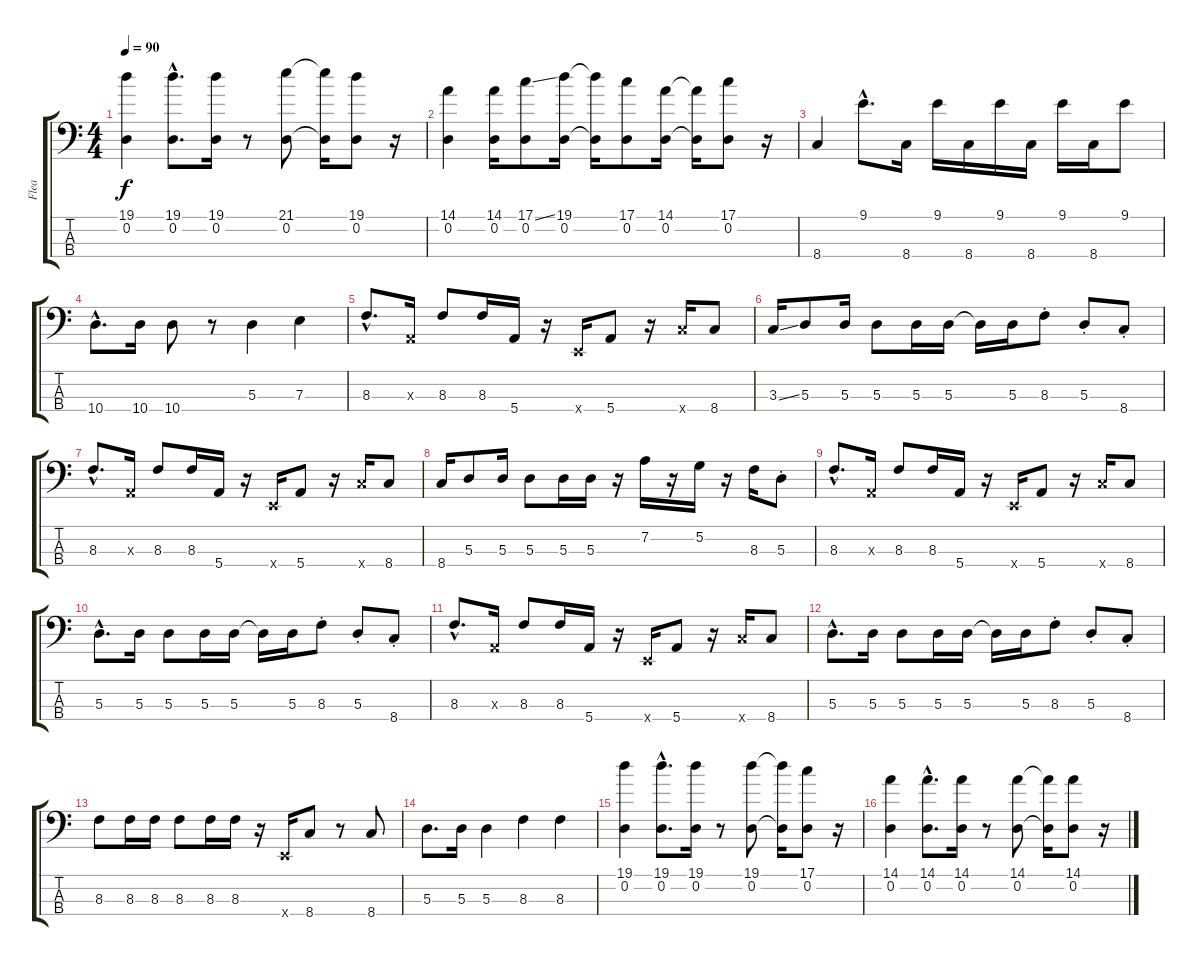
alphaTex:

\track ("Flea" "Flea") {instrument electricbassfinger}
\staff {score tabs}
\tuning (G2 D2 A1 E1) {hide}
\ts (4 4)
\tempo 90
\clef f4
\ks c
(19.1 0.2).4{dy f} (19.1{hac} 0.2{hac}).8{d} (19.1 0.2).16 r.8 (21.1 0.2).8 (21.1{t} 0.2{t}).16 (19.1 0.2).8 r.16 |
(14.1 0.2).4 (14.1 0.2).16 (17.1{ss} 0.2).8 (19.1 0.2).16 (19.1{t} 0.2{t}).16 (17.1 0.2).8 (14.1 0.2).16 (14.1{t} 0.2{t}).16 (17.1 0.2).8 r.16 |
8.4.4 9.1{hac}.8{d} 8.4.16 9.1.16 8.4.16 9.1.16 8.4.16 9.1.16 8.4.16 9.1.8 |
10.4{hac}.8{d} 10.4.16 10.4.8 r.8 5.3.4 7.3.4 |
8.3{hac}.8{d} 0.3{x}.16 8.3.8 8.3.16 5.4.16 r.16 0.4{x}.16 5.4.8 r.16 8.4{x}.16 8.4.8 |
3.3{ss}.16 5.3.8 5.3.16 5.3.8 5.3.16 5.3.16 5.3{t}.16 5.3.16 8.3{st}.8 5.3{st}.8 8.4{st}.8 |
8.3{hac}.8{d} 0.3{x}.16 8.3.8 8.3.16 5.4.16 r.16 0.4{x}.16 5.4.8 r.16 8.4{x}.16 8.4.8 |
8.4.16 5.3.8 5.3.16 5.3.8 5.3.16 5.3.16 r.16 7.2.16 r.16 5.2.16 r.16 8.3.16 5.3{st}.8 |
8.3{hac}.8{d} 0.3{x}.16 8.3.8 8.3.16 5.4.16 r.16 0.4{x}.16 5.4.8 r.16 8.4{x}.16 8.4.8 |
5.3{hac}.8{d} 5.3.16 5.3.8 5.3.16 5.3.16 5.3{t}.16 5.3.16 8.3{st}.8 5.3{st}.8 8.4{st}.8 |
8.3{hac}.8{d} 0.3{x}.16 8.3.8 8.3.16 5.4.16 r.16 0.4{x}.16 5.4.8 r.16 8.4{x}.16 8.4.8 |
5.3{hac}.8{d} 5.3.16 5.3.8 5.3.16 5.3.16 5.3{t}.16 5.3.16 8.3{st}.8 5.3{st}.8 8.4{st}.8 |
8.3.8 8.3.16 8.3.16 8.3.8 8.3.16 8.3.16 r.16 0.4{x}.16 8.4.8 r.8 8.4.8 |
5.3.8{d} 5.3.16 5.3.4 8.3.4 8.3.4 |
(19.1 0.2).4 (19.1{hac} 0.2{hac}).8{d} (19.1 0.2).16 r.8 (19.1 0.2).8 (19.1{t} 0.2{t}).16 (17.1 0.2).8 r.16 |
(14.1 0.2).4 (14.1{hac} 0.2{hac}).8{d} (14.1 0.2).16 r.8 (14.1 0.2).8 (14.1{t} 0.2{t}).16 (14.1 0.2).8 r.16
